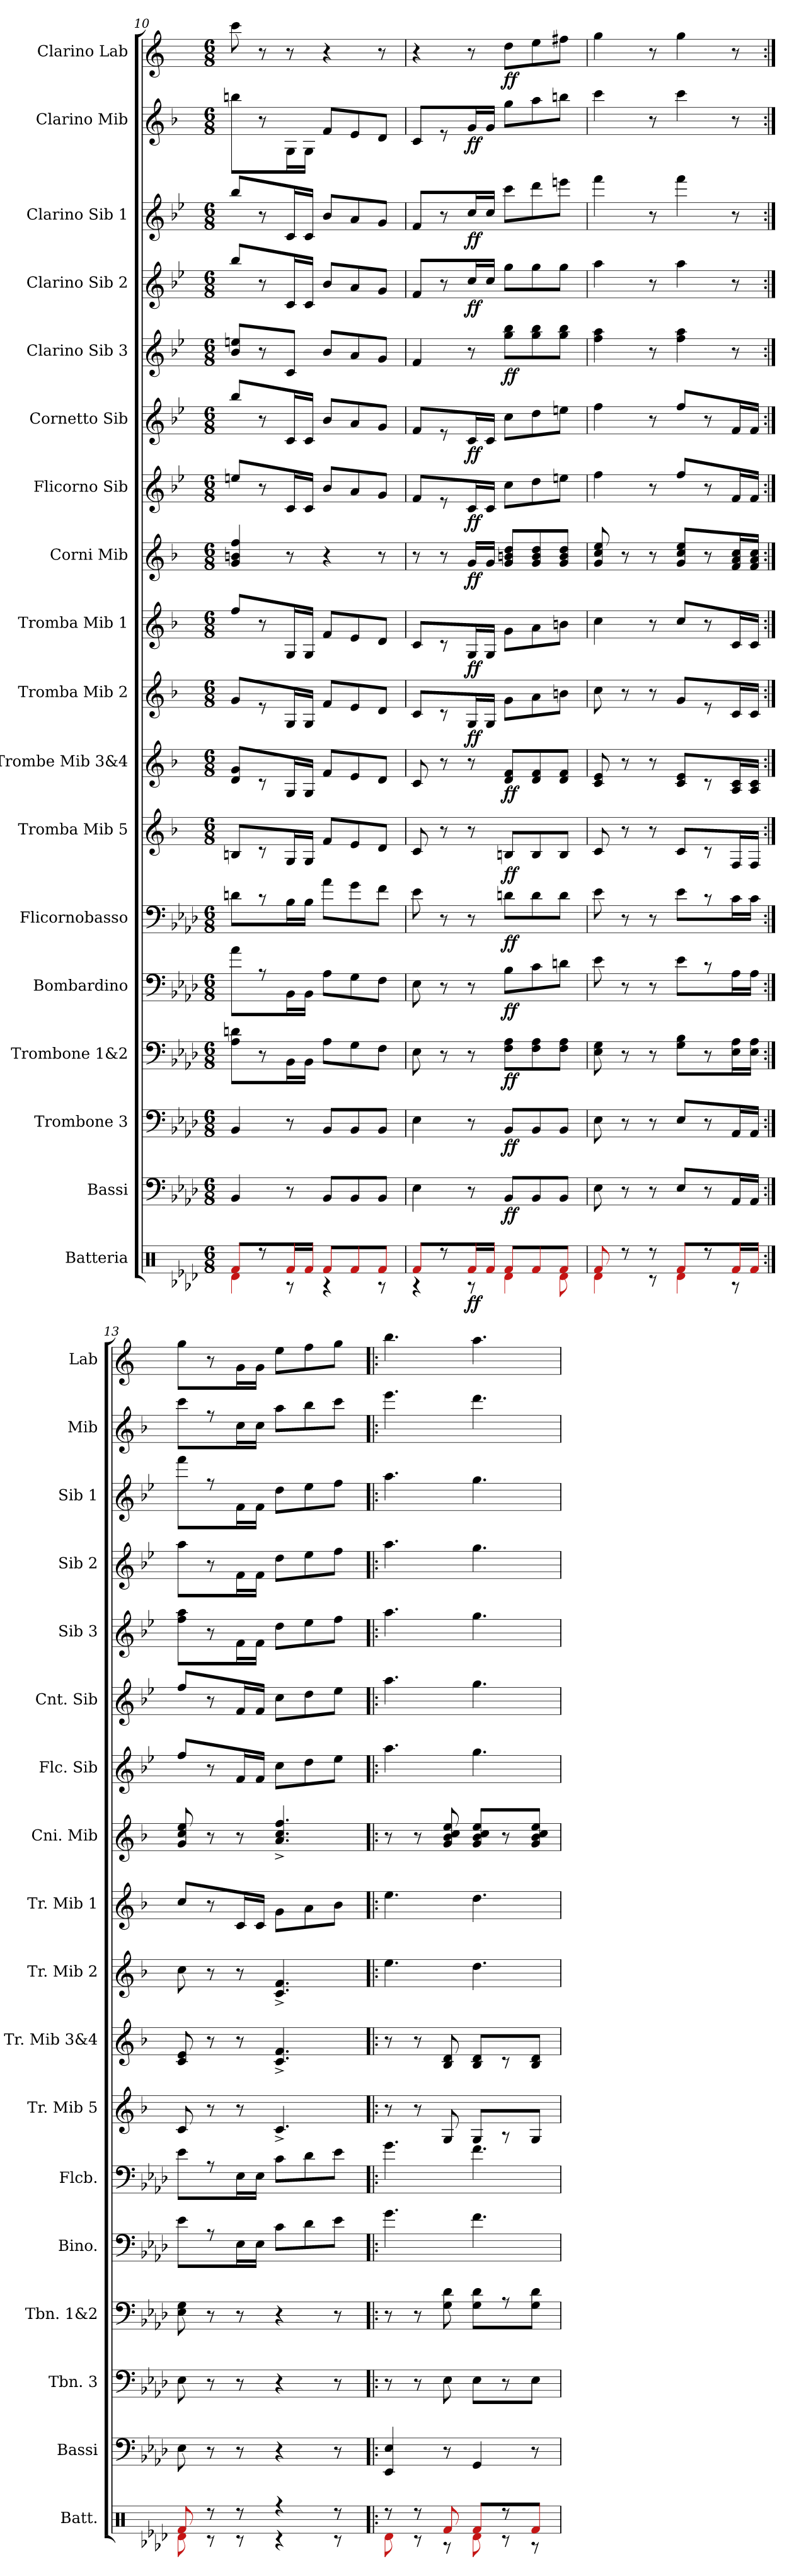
**kern	**dynam	**kern	**dynam	**kern	**dynam	**kern	**dynam	**kern	**dynam	**kern	**dynam	**kern	**dynam	**kern	**dynam	**kern	**dynam	**kern	**dynam	**kern	**dynam	**kern	**dynam	**kern	**dynam	**kern	**dynam	**kern	**dynam	**kern	**dynam	**kern	**dynam	**kern	**dynam
*part18	*part18	*part17	*part17	*part16	*part16	*part15	*part15	*part14	*part14	*part13	*part13	*part12	*part12	*part11	*part11	*part10	*part10	*part9	*part9	*part8	*part8	*part7	*part7	*part6	*part6	*part5	*part5	*part4	*part4	*part3	*part3	*part2	*part2	*part1	*part1
*staff18	*staff18	*staff17	*staff17	*staff16	*staff16	*staff15	*staff15	*staff14	*staff14	*staff13	*staff13	*staff12	*staff12	*staff11	*staff11	*staff10	*staff10	*staff9	*staff9	*staff8	*staff8	*staff7	*staff7	*staff6	*staff6	*staff5	*staff5	*staff4	*staff4	*staff3	*staff3	*staff2	*staff2	*staff1	*staff1
*I"Batteria	*	*I"Bassi	*	*I"Trombone 3	*	*I"Trombone 1&2	*	*I"Bombardino	*	*I"Flicornobasso	*	*I"Tromba Mib 5	*	*I"Trombe Mib 3&4	*	*I"Tromba Mib 2	*	*I"Tromba Mib 1	*	*I"Corni Mib	*	*I"Flicorno Sib	*	*I"Cornetto Sib	*	*I"Clarino Sib 3	*	*I"Clarino Sib 2	*	*I"Clarino Sib 1	*	*I"Clarino Mib	*	*I"Clarino Lab	*
*I'Batt.	*	*I'Bassi	*	*I'Tbn. 3	*	*I'Tbn. 1&2	*	*I'Bino.	*	*I'Flcb.	*	*I'Tr. Mib 5	*	*I'Tr. Mib 3&4	*	*I'Tr. Mib 2	*	*I'Tr. Mib 1	*	*I'Cni. Mib	*	*I'Flc. Sib	*	*I'Cnt. Sib	*	*I'Sib 3	*	*I'Sib 2	*	*I'Sib 1	*	*I'Mib	*	*I'Lab	*
*clefX	*	*clefF4	*	*clefF4	*	*clefF4	*	*clefF4	*	*clefF4	*	*clefG2	*	*clefG2	*	*clefG2	*	*clefG2	*	*clefG2	*	*clefG2	*	*clefG2	*	*clefG2	*	*clefG2	*	*clefG2	*	*clefG2	*	*clefG2	*
*	*	*	*	*	*	*	*	*	*	*	*	*ITrd-2c-3	*	*ITrd-2c-3	*	*ITrd-2c-3	*	*ITrd-2c-3	*	*ITrd5c9	*	*ITrd1c2	*	*ITrd1c2	*	*ITrd1c2	*	*ITrd1c2	*	*ITrd1c2	*	*ITrd-2c-3	*	*ITrd-5c-8	*
*k[b-e-a-d-]	*	*k[b-e-a-d-]	*	*k[b-e-a-d-]	*	*k[b-e-a-d-]	*	*k[b-e-a-d-]	*	*k[b-e-a-d-]	*	*k[b-e-a-d-]	*	*k[b-e-a-d-]	*	*k[b-e-a-d-]	*	*k[b-e-a-d-]	*	*k[b-e-a-d-]	*	*k[b-e-a-d-]	*	*k[b-e-a-d-]	*	*k[b-e-a-d-]	*	*k[b-e-a-d-]	*	*k[b-e-a-d-]	*	*k[b-e-a-d-]	*	*k[b-e-a-d-]	*
*A-:	*	*A-:	*	*A-:	*	*A-:	*	*A-:	*	*A-:	*	*A-:	*	*A-:	*	*A-:	*	*A-:	*	*A-:	*	*A-:	*	*A-:	*	*A-:	*	*A-:	*	*A-:	*	*A-:	*	*A-:	*
*M6/8	*	*M6/8	*	*M6/8	*	*M6/8	*	*M6/8	*	*M6/8	*	*M6/8	*	*M6/8	*	*M6/8	*	*M6/8	*	*M6/8	*	*M6/8	*	*M6/8	*	*M6/8	*	*M6/8	*	*M6/8	*	*M6/8	*	*M6/8	*
=10	=10	=10	=10	=10	=10	=10	=10	=10	=10	=10	=10	=10	=10	=10	=10	=10	=10	=10	=10	=10	=10	=10	=10	=10	=10	=10	=10	=10	=10	=10	=10	=10	=10	=10	=10
*^	*	*	*	*	*	*	*	*	*	*	*	*	*	*	*	*	*	*	*	*	*	*	*	*	*	*	*	*	*	*	*	*	*	*	*
8f/L	4dn\	.	4BB-/	.	4BB-/	.	8A-\ 8dn\L	.	8a-\L	.	8dn\L	.	8dn/L	.	8f/ 8b-/L	.	8b-/L	.	8aa-/L	.	4B-/ 4dn/ 4a-/	.	8ddn/L	.	8aa-/L	.	8a-/ 8ddn/L	.	8aa-/L	.	8aa-/L	.	8dddn\L	.	8aaa-\	.
8r	.	.	.	.	.	.	8r	.	8r	.	8r	.	8r	.	8r	.	8r	.	8r	.	.	.	8r	.	8r	.	8r	.	8r	.	8r	.	8r	.	8r	.
16f/L	8r	.	8r	.	8r	.	16BB-\L	.	16BB-\L	.	16B-\L	.	16B-/L	.	16B-/L	.	16B-/L	.	16B-/L	.	8r	.	16B-/L	.	16B-/L	.	8B-/J	.	16B-/L	.	16B-/L	.	16B-\L	.	8r	.
16f/JJ	.	.	.	.	.	.	16BB-\JJ	.	16BB-\JJ	.	16B-\JJ	.	16B-/JJ	.	16B-/JJ	.	16B-/JJ	.	16B-/JJ	.	.	.	16B-/JJ	.	16B-/JJ	.	.	.	16B-/JJ	.	16B-/JJ	.	16B-\JJ	.	.	.
8f/L	4r	.	8BB-/L	.	8BB-/L	.	8A-\L	.	8A-\L	.	8a-\L	.	8a-/L	.	8a-/L	.	8a-/L	.	8a-/L	.	4r	.	8a-/L	.	8a-/L	.	8a-/L	.	8a-/L	.	8a-/L	.	8a-/L	.	4r	.
8f/	.	.	8BB-/	.	8BB-/	.	8G\	.	8G\	.	8g\	.	8g/	.	8g/	.	8g/	.	8g/	.	.	.	8g/	.	8g/	.	8g/	.	8g/	.	8g/	.	8g/	.	.	.
8f/J	8r	.	8BB-/J	.	8BB-/J	.	8F\J	.	8F\J	.	8f\J	.	8f/J	.	8f/J	.	8f/J	.	8f/J	.	8r	.	8f/J	.	8f/J	.	8f/J	.	8f/J	.	8f/J	.	8f/J	.	8r	.
=11	=11	=11	=11	=11	=11	=11	=11	=11	=11	=11	=11	=11	=11	=11	=11	=11	=11	=11	=11	=11	=11	=11	=11	=11	=11	=11	=11	=11	=11	=11	=11	=11	=11	=11	=11	=11
8f/L	4r	.	4E-\	.	4E-\	.	8E-\	.	8E-\	.	8e-\	.	8e-/	.	8e-/	.	8e-/L	.	8e-/L	.	8r	.	8e-/L	.	8e-/L	.	4e-/	.	8e-/L	.	8e-/L	.	8e-/L	.	4r	.
8r	.	.	.	.	.	.	8r	.	8r	.	8r	.	8r	.	8r	.	8r	.	8r	.	8r	.	8r	.	8r	.	.	.	8r	.	8r	.	8r	.	.	.
!	!	!LO:DY:b	!	!	!	!	!	!	!	!	!	!	!	!	!	!	!	!LO:DY:b	!	!LO:DY:b	!	!LO:DY:b	!	!LO:DY:b	!	!LO:DY:b	!	!	!	!LO:DY:b	!	!LO:DY:b	!	!LO:DY:b	!	!
16f/L	8r	ff	8r	.	8r	.	8r	.	8r	.	8r	.	8r	.	8r	.	16B-/L	ff	16B-/L	ff	16B-/LL	ff	16B-/L	ff	16B-/L	ff	8r	.	16b-/L	ff	16b-/L	ff	16b-/L	ff	8r	.
16f/JJ	.	.	.	.	.	.	.	.	.	.	.	.	.	.	.	.	16B-/JJ	.	16B-/JJ	.	16B-/JJ	.	16B-/JJ	.	16B-/JJ	.	.	.	16b-/JJ	.	16b-/JJ	.	16b-/JJ	.	.	.
!	!	!	!	!LO:DY:b	!	!LO:DY:b	!	!LO:DY:b	!	!LO:DY:b	!	!LO:DY:b	!	!LO:DY:b	!	!LO:DY:b	!	!	!	!	!	!	!	!	!	!	!	!LO:DY:b	!	!	!	!	!	!	!	!LO:DY:b
8f/L	4dn\	.	8BB-/L	ff	8BB-/L	ff	8F\ 8A-\L	ff	8B-\L	ff	8dn\L	ff	8dn/L	ff	8f/ 8a-/L	ff	8b-\L	.	8b-\L	.	8B-/ 8dn/ 8f/L	.	8b-\L	.	8b-\L	.	8ff\ 8aa-\L	ff	8ff\L	.	8bb-\L	.	8bb-\L	.	8bb-\L	ff
8f/	.	.	8BB-/	.	8BB-/	.	8F\ 8A-\	.	8c\	.	8d\	.	8d/	.	8f/ 8a-/	.	8cc\	.	8cc\	.	8B-/ 8d/ 8f/	.	8cc\	.	8cc\	.	8ff\ 8aa-\	.	8ff\	.	8ccc\	.	8ccc\	.	8ccc\	.
8f/J	8d\	.	8BB-/J	.	8BB-/J	.	8F\ 8A-\J	.	8dn\J	.	8d\J	.	8d/J	.	8f/ 8a-/J	.	8ddn\J	.	8ddn\J	.	8B-/ 8d/ 8f/J	.	8ddn\J	.	8ddn\J	.	8ff\ 8aa-\J	.	8ff\J	.	8dddn\J	.	8dddn\J	.	8dddn\J	.
=12	=12	=12	=12	=12	=12	=12	=12	=12	=12	=12	=12	=12	=12	=12	=12	=12	=12	=12	=12	=12	=12	=12	=12	=12	=12	=12	=12	=12	=12	=12	=12	=12	=12	=12	=12	=12
8f/	4dn\	.	8E-\	.	8E-\	.	8E-\ 8G\	.	8e-\	.	8e-\	.	8e-/	.	8e-/ 8g/	.	8ee-\	.	4ee-\	.	8B-/ 8e-/ 8g/	.	4ee-\	.	4ee-\	.	4ee-\ 4gg\	.	4gg\	.	4eee-\	.	4eee-\	.	4eee-\	.
8r	.	.	8r	.	8r	.	8r	.	8r	.	8r	.	8r	.	8r	.	8r	.	.	.	8r	.	.	.	.	.	.	.	.	.	.	.	.	.	.	.
8r	8r	.	8r	.	8r	.	8r	.	8r	.	8r	.	8r	.	8r	.	8r	.	8r	.	8r	.	8r	.	8r	.	8r	.	8r	.	8r	.	8r	.	8r	.
8f/L	4d\	.	8E-/L	.	8E-/L	.	8G\ 8B-\L	.	8e-\L	.	8e-\L	.	8e-/L	.	8e-/ 8g/L	.	8b-/L	.	8ee-/L	.	8B-/ 8e-/ 8g/L	.	8ee-/L	.	8ee-/L	.	4ee-\ 4gg\	.	4gg\	.	4eee-\	.	4eee-\	.	4eee-\	.
8r	.	.	8r	.	8r	.	8r	.	8r	.	8r	.	8r	.	8r	.	8r	.	8r	.	8r	.	8r	.	8r	.	.	.	.	.	.	.	.	.	.	.
16f/L	8r	.	16AA-/L	.	16AA-/L	.	16E-\ 16A-\L	.	16A-\L	.	16c\L	.	16A-/L	.	16c/ 16e-/L	.	16e-/L	.	16e-/L	.	16A-/ 16c/ 16e-/L	.	16e-/L	.	16e-/L	.	8r	.	8r	.	8r	.	8r	.	8r	.
16f/JJ	.	.	16AA-/JJ	.	16AA-/JJ	.	16E-\ 16A-\JJ	.	16A-\JJ	.	16c\JJ	.	16A-/JJ	.	16c/ 16e-/JJ	.	16e-/JJ	.	16e-/JJ	.	16A-/ 16c/ 16e-/JJ	.	16e-/JJ	.	16e-/JJ	.	.	.	.	.	.	.	.	.	.	.
=13:|!	=13:|!	=13:|!	=13:|!	=13:|!	=13:|!	=13:|!	=13:|!	=13:|!	=13:|!	=13:|!	=13:|!	=13:|!	=13:|!	=13:|!	=13:|!	=13:|!	=13:|!	=13:|!	=13:|!	=13:|!	=13:|!	=13:|!	=13:|!	=13:|!	=13:|!	=13:|!	=13:|!	=13:|!	=13:|!	=13:|!	=13:|!	=13:|!	=13:|!	=13:|!	=13:|!	=13:|!
8f/	8dn\	.	8E-\	.	8E-\	.	8E-\ 8G\	.	8e-\L	.	8e-\L	.	8e-/	.	8e-/ 8g/	.	8ee-\	.	8ee-/L	.	8B-/ 8e-/ 8g/	.	8ee-/L	.	8ee-/L	.	8ee-\ 8gg\L	.	8gg\L	.	8eee-\L	.	8eee-\L	.	8eee-\L	.
8r	8r	.	8r	.	8r	.	8r	.	8r	.	8r	.	8r	.	8r	.	8r	.	8r	.	8r	.	8r	.	8r	.	8r	.	8r	.	8r	.	8r	.	8r	.
8r	8r	.	8r	.	8r	.	8r	.	16E-\L	.	16E-\L	.	8r	.	8r	.	8r	.	16e-/L	.	8r	.	16e-/L	.	16e-/L	.	16e-\L	.	16e-\L	.	16e-\L	.	16ee-\L	.	16ee-\L	.
.	.	.	.	.	.	.	.	.	16E-\JJ	.	16E-\JJ	.	.	.	.	.	.	.	16e-/JJ	.	.	.	16e-/JJ	.	16e-/JJ	.	16e-\JJ	.	16e-\JJ	.	16e-\JJ	.	16ee-\JJ	.	16ee-\JJ	.
4r	4r	.	4r	.	4r	.	4r	.	8c\L	.	8c\L	.	4.e-^</	.	4.e-^</ 4.a-^</	.	4.e-^</ 4.a-^</	.	8b-\L	.	4.c^</ 4.e-^</ 4.a-^</	.	8b-\L	.	8b-\L	.	8cc\L	.	8cc\L	.	8cc\L	.	8ccc\L	.	8ccc\L	.
.	.	.	.	.	.	.	.	.	8d-\	.	8d-\	.	.	.	.	.	.	.	8cc\	.	.	.	8cc\	.	8cc\	.	8dd-\	.	8dd-\	.	8dd-\	.	8ddd-\	.	8ddd-\	.
8r	8r	.	8r	.	8r	.	8r	.	8e-\J	.	8e-\J	.	.	.	.	.	.	.	8dd-\J	.	.	.	8dd-\J	.	8dd-\J	.	8ee-\J	.	8ee-\J	.	8ee-\J	.	8eee-\J	.	8eee-\J	.
=14!|:	=14!|:	=14!|:	=14!|:	=14!|:	=14!|:	=14!|:	=14!|:	=14!|:	=14!|:	=14!|:	=14!|:	=14!|:	=14!|:	=14!|:	=14!|:	=14!|:	=14!|:	=14!|:	=14!|:	=14!|:	=14!|:	=14!|:	=14!|:	=14!|:	=14!|:	=14!|:	=14!|:	=14!|:	=14!|:	=14!|:	=14!|:	=14!|:	=14!|:	=14!|:	=14!|:	=14!|:
8r	8dn\	.	4EE-/ 4E-/	.	8r	.	8r	.	4.g\	.	4.g\	.	8r	.	8r	.	4.gg\	.	4.gg\	.	8r	.	4.gg\	.	4.gg\	.	4.gg\	.	4.gg\	.	4.gg\	.	4.ggg\	.	4.ggg\	.
8r	8r	.	.	.	8r	.	8r	.	.	.	.	.	8r	.	8r	.	.	.	.	.	8r	.	.	.	.	.	.	.	.	.	.	.	.	.	.	.
8f/	8r	.	8r	.	8E-\	.	8G\ 8d-\	.	.	.	.	.	8B-/	.	8d-/ 8f/	.	.	.	.	.	8B-/ 8d-/ 8e-/ 8g/	.	.	.	.	.	.	.	.	.	.	.	.	.	.	.
8f/L	8d\	.	4GG/	.	8E-\L	.	8G\ 8d-\L	.	4.f\	.	4.f\	.	8B-/L	.	8d-/ 8f/L	.	4.ff\	.	4.ff\	.	8B-/ 8d-/ 8e-/ 8g/L	.	4.ff\	.	4.ff\	.	4.ff\	.	4.ff\	.	4.ff\	.	4.fff\	.	4.fff\	.
8r	8r	.	.	.	8r	.	8r	.	.	.	.	.	8r	.	8r	.	.	.	.	.	8r	.	.	.	.	.	.	.	.	.	.	.	.	.	.	.
8f/J	8r	.	8r	.	8E-\J	.	8G\ 8d-\J	.	.	.	.	.	8B-/J	.	8d-/ 8f/J	.	.	.	.	.	8B-/ 8d-/ 8e-/ 8g/J	.	.	.	.	.	.	.	.	.	.	.	.	.	.	.
*v	*v	*	*	*	*	*	*	*	*	*	*	*	*	*	*	*	*	*	*	*	*	*	*	*	*	*	*	*	*	*	*	*	*	*	*	*
=	=	=	=	=	=	=	=	=	=	=	=	=	=	=	=	=	=	=	=	=	=	=	=	=	=	=	=	=	=	=	=	=	=	=	=
*-	*-	*-	*-	*-	*-	*-	*-	*-	*-	*-	*-	*-	*-	*-	*-	*-	*-	*-	*-	*-	*-	*-	*-	*-	*-	*-	*-	*-	*-	*-	*-	*-	*-	*-	*-
